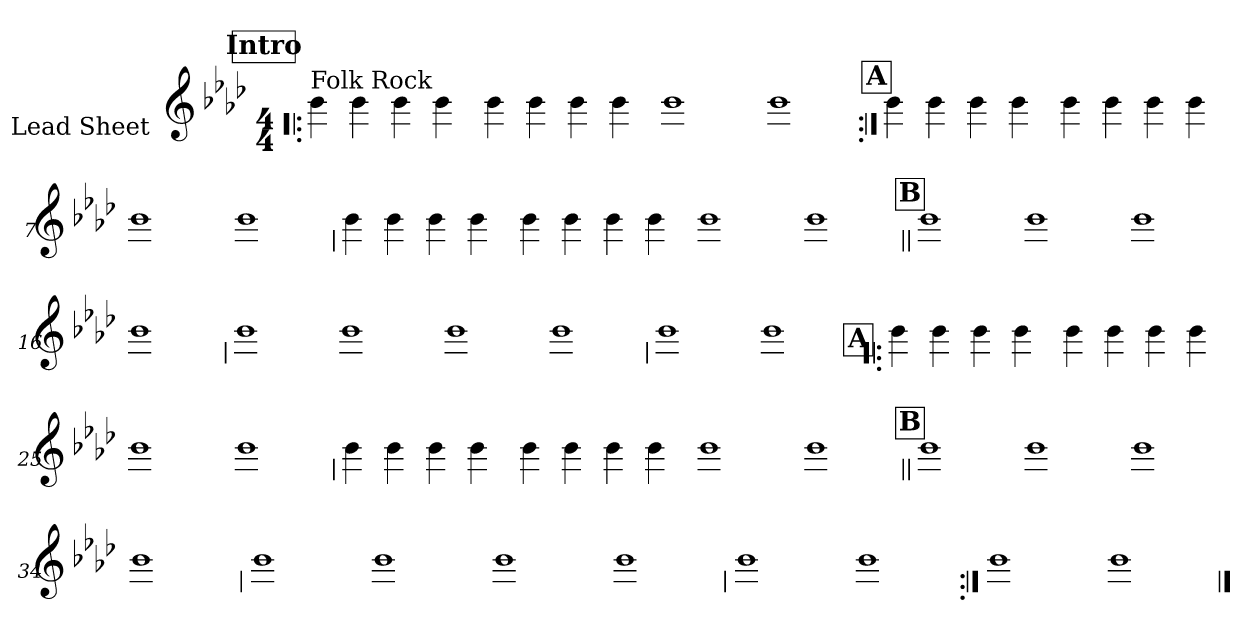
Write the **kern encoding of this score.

**kern
*part1
*staff1
*I"Lead Sheet
*stria0
*clefG2
*k[b-e-a-d-]
*A-:
*M4/4
*MM110
!!LO:REH:place=s1:a:t=Intro
=1!|:
!LO:TX:a:t=Folk Rock
4b-
4b-
4b-
4b-
=2-
4b-
4b-
4b-
4b-
=3-
1b-
=4-
1b-
!!LO:LB:g=z
!!LO:REH:place=s1:a:t=A
=5:|!
4b-
4b-
4b-
4b-
=6-
4b-
4b-
4b-
4b-
=7-
1b-
=8-
1b-
!!LO:LB:g=z
=9
4b-
4b-
4b-
4b-
=10-
4b-
4b-
4b-
4b-
=11-
1b-
=12-
1b-
!!LO:LB:g=z
!!LO:REH:place=s1:a:t=B
=13||
1b-
=14-
1b-
=15-
1b-
=16-
1b-
!!LO:LB:g=z
=17
1b-
=18-
1b-
=19-
1b-
=20-
1b-
!!LO:LB:g=z
=21
1b-
=22-
1b-
!!LO:LB:g=z
!!LO:REH:place=s1:a:t=A
=23!|:
4b-
4b-
4b-
4b-
=24-
4b-
4b-
4b-
4b-
=25-
1b-
=26-
1b-
!!LO:LB:g=z
=27
4b-
4b-
4b-
4b-
=28-
4b-
4b-
4b-
4b-
=29-
1b-
=30-
1b-
!!LO:LB:g=z
!!LO:REH:place=s1:a:t=B
=31||
1b-
=32-
1b-
=33-
1b-
=34-
1b-
!!LO:LB:g=z
=35
1b-
=36-
1b-
=37-
1b-
=38-
1b-
!!LO:LB:g=z
=39
1b-
=40-
1b-
=41:|!
1b-
=42-
1b-
==
*-
